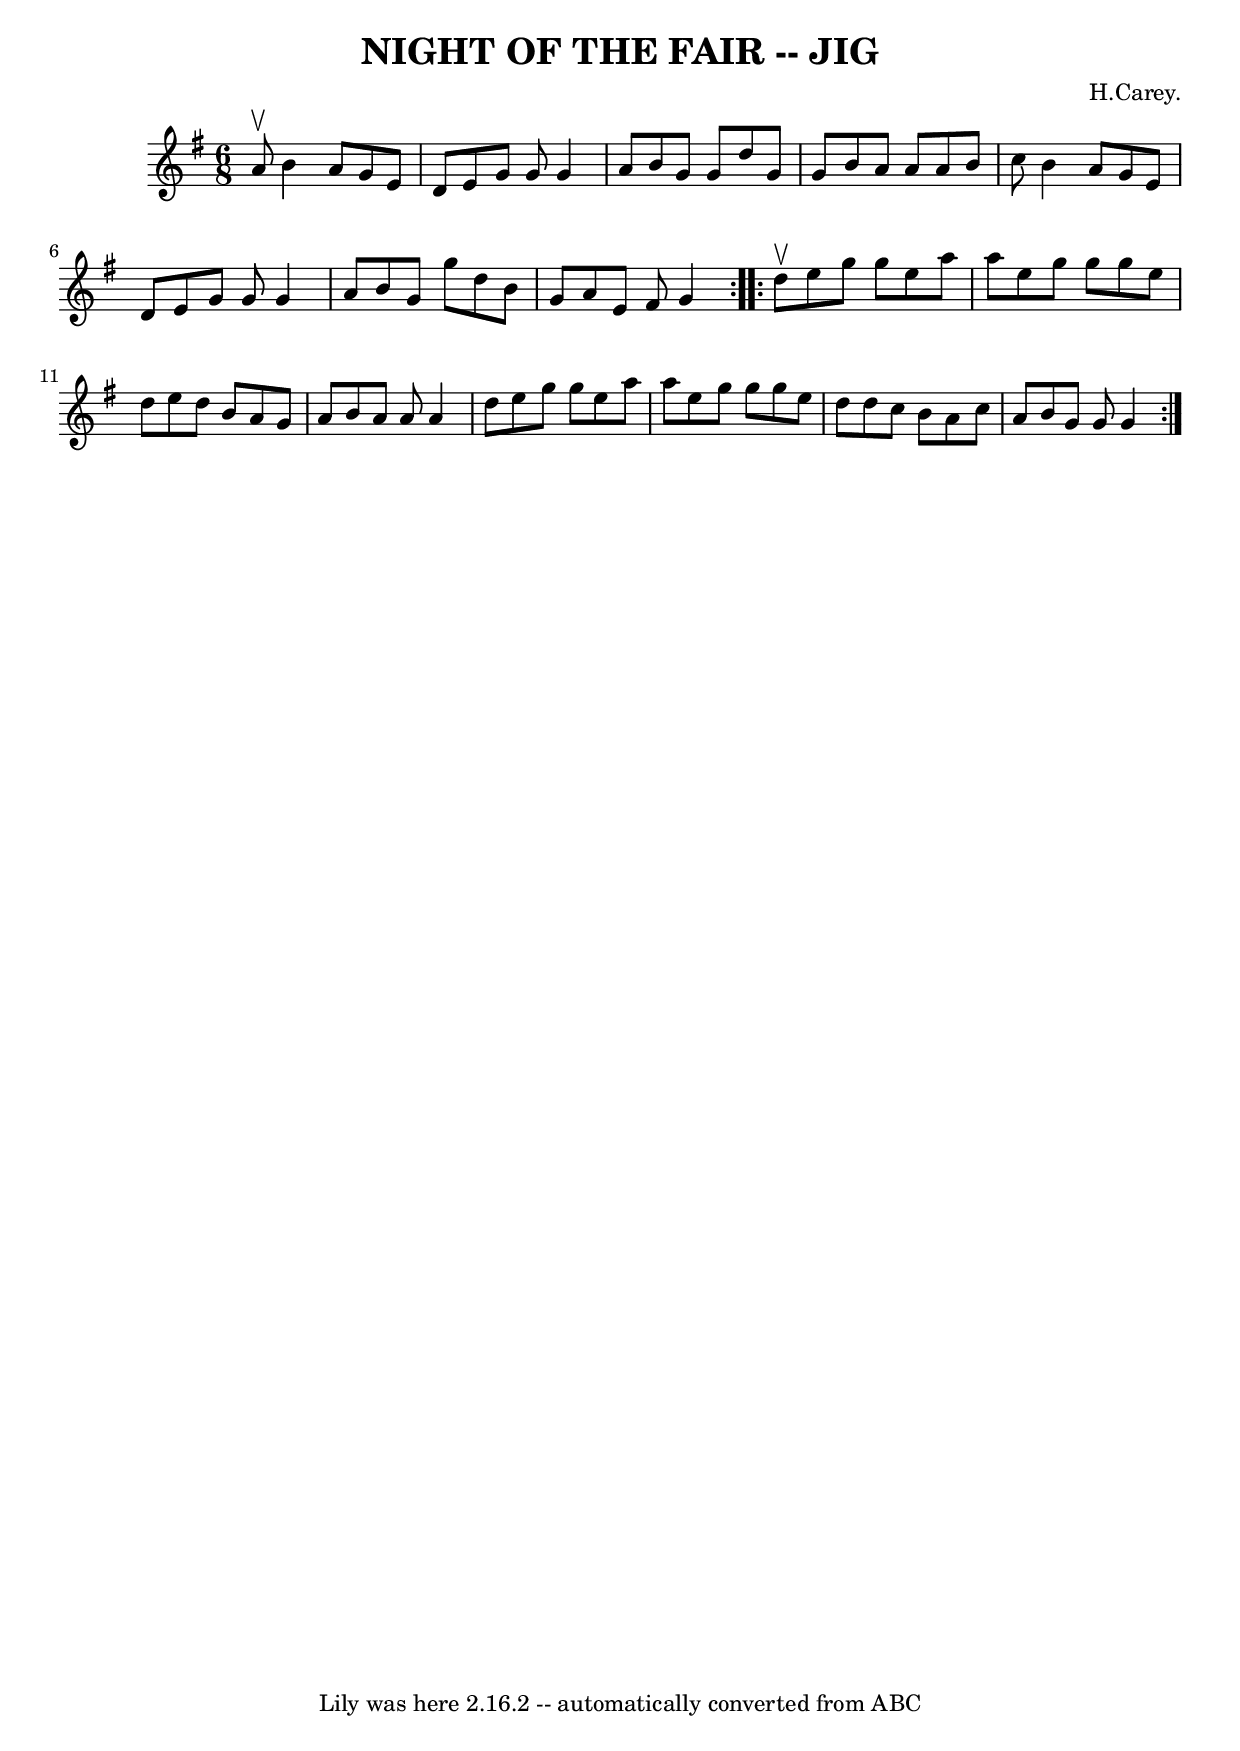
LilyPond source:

\version "2.7.40"
\include "Mammoth.ily"
\header {
	%% book = "Ryan's Mammoth Collection of Fiddle Tunes"
	composer = "H.Carey."
	crossRefNumber = "1"
	footnotes = ""
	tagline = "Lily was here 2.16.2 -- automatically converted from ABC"
	title = "NIGHT OF THE FAIR -- JIG"
}
voicedefault =  {
\set Score.defaultBarType = "empty"

\repeat volta 2 {
\time 6/8 \key g \major a'8^\upbow       |
 b'4 a'8 g'8 e'8 
 d'8    |
 e'8 g'8 g'8 g'4 a'8    |
 b'8 g'8   
 g'8 d''8 g'8 g'8    |
 b'8 a'8 a'8 a'8 b'8    
c''8        |
 b'4 a'8 g'8 e'8 d'8    |
 e'8 g'8 
 g'8 g'4 a'8    |
 b'8 g'8 g''8 d''8 b'8 g'8    
|
 a'8 e'8 fis'8 g'4    }     \repeat volta 2 { d''8^\upbow 
      |
 e''8 g''8 g''8 e''8 a''8 a''8    |
   
e''8 g''8 g''8 g''8 e''8 d''8    |
 e''8 d''8 b'8  
 a'8 g'8 a'8    |
 b'8 a'8 a'8 a'4 d''8        
|
 e''8 g''8 g''8 e''8 a''8 a''8    |
 e''8    
g''8 g''8 g''8 e''8 d''8    |
 d''8 c''8 b'8 a'8   
 c''8 a'8    |
 b'8 g'8 g'8 g'4    }   
}

\score{
    <<

	\context Staff="default"
	{
	    \voicedefault 
	}

    >>
	\layout {
	}
	\midi {}
}
